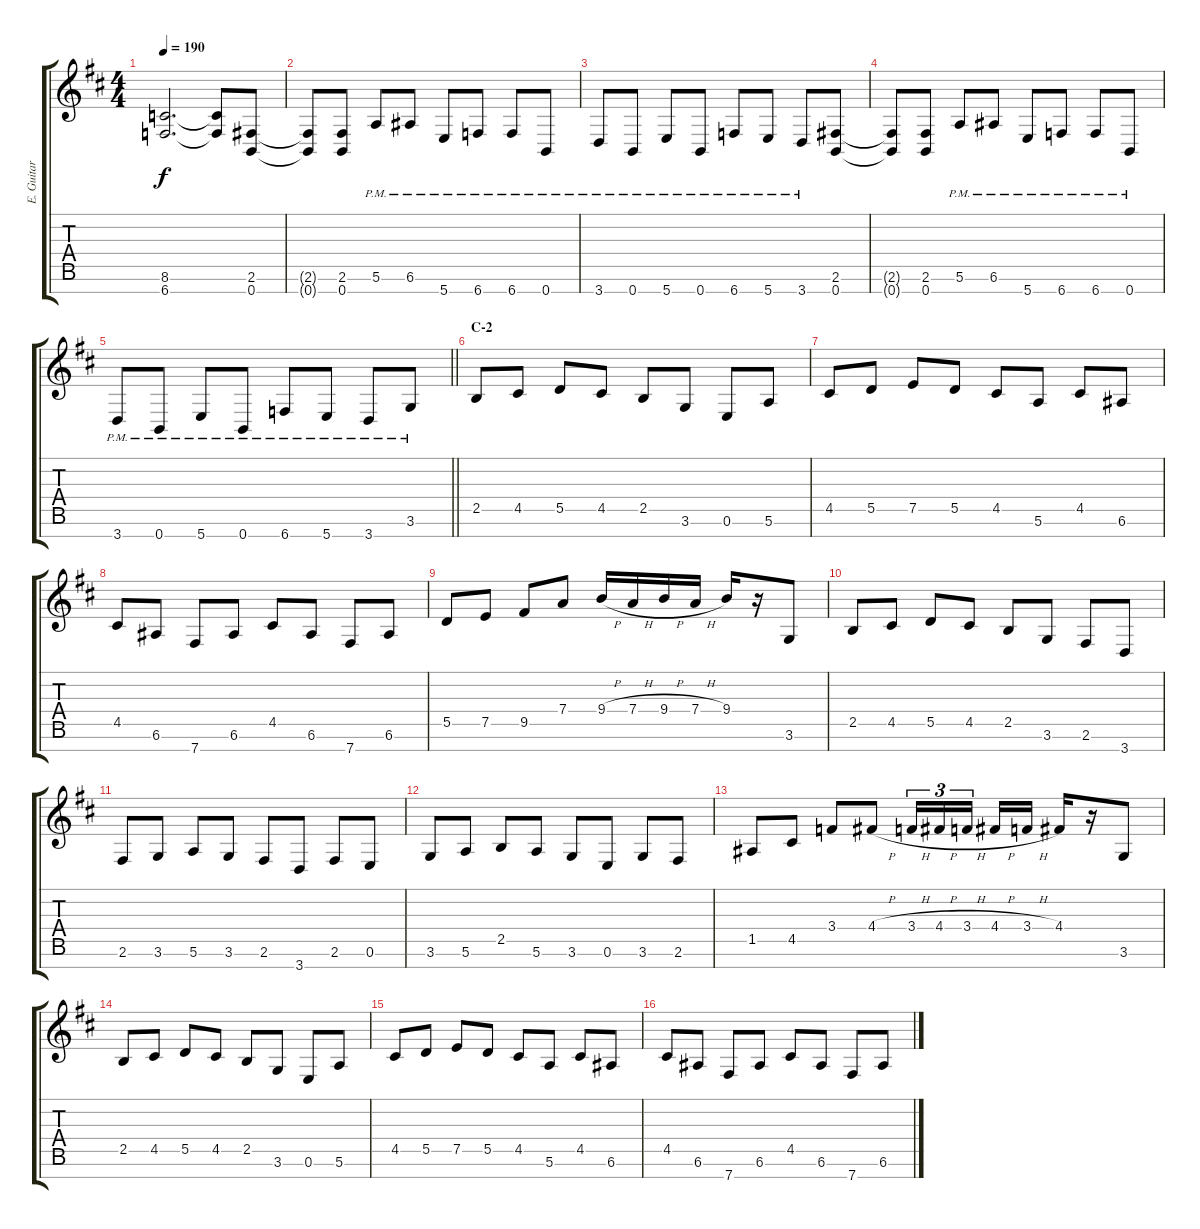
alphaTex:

\track ("E. Guitar I" "E. Guitar ") {instrument overdrivenguitar}
\staff {score tabs}
\tuning (E4 B3 G3 D3 A2 E2 B1) {hide}
\ts (4 4)
\tempo 190
\clef g2
\ks d
(8.6{t} 6.7{t}).2{d dy f} (8.6{t} 6.7{t}).8 (2.6 0.7).8 |
(2.6{t} 0.7{t}).8 (2.6 0.7).8 5.6{pm}.8 6.6{pm}.8 5.7{pm}.8 6.7{pm}.8 6.7{pm}.8 0.7{pm}.8 |
3.7{pm}.8 0.7{pm}.8 5.7{pm}.8 0.7{pm}.8 6.7{pm}.8 5.7{pm}.8 3.7{pm}.8 (2.6 0.7).8 |
(2.6{t} 0.7{t}).8 (2.6 0.7).8 5.6{pm}.8 6.6{pm}.8 5.7{pm}.8 6.7{pm}.8 6.7{pm}.8 0.7{pm}.8 |
\barLineRight lightlight
3.7{pm}.8 0.7{pm}.8 5.7{pm}.8 0.7{pm}.8 6.7{pm}.8 5.7{pm}.8 3.7{pm}.8 3.6{pm}.8 |
\section ("" "C-2")
2.5.8 4.5.8 5.5.8 4.5.8 2.5.8 3.6.8 0.6.8 5.6.8 |
4.5.8 5.5.8 7.5.8 5.5.8 4.5.8 5.6.8 4.5.8 6.6.8 |
4.5.8 6.6.8 7.7.8 6.6.8 4.5.8 6.6.8 7.7.8 6.6.8 |
5.5.8 7.5.8 9.5.8 7.4.8 9.4{h}.16 7.4{h}.16 9.4{h}.16 7.4{h}.16 9.4.16 r.16 3.6.8 |
2.5.8 4.5.8 5.5.8 4.5.8 2.5.8 3.6.8 2.6.8 3.7.8 |
2.6.8 3.6.8 5.6.8 3.6.8 2.6.8 3.7.8 2.6.8 0.6.8 |
3.6.8 5.6.8 2.5.8 5.6.8 3.6.8 0.6.8 3.6.8 2.6.8 |
1.5.8 4.5.8 3.4.8 4.4{h}.8 3.4{h}.16{tu (3 2)} 4.4{h}.16{tu (3 2)} 3.4{h}.16{tu (3 2) beam splitsecondary} 4.4{h}.16 3.4{h}.16 4.4.16 r.16 3.6.8 |
2.5.8 4.5.8 5.5.8 4.5.8 2.5.8 3.6.8 0.6.8 5.6.8 |
4.5.8 5.5.8 7.5.8 5.5.8 4.5.8 5.6.8 4.5.8 6.6.8 |
4.5.8 6.6.8 7.7.8 6.6.8 4.5.8 6.6.8 7.7.8 6.6.8
